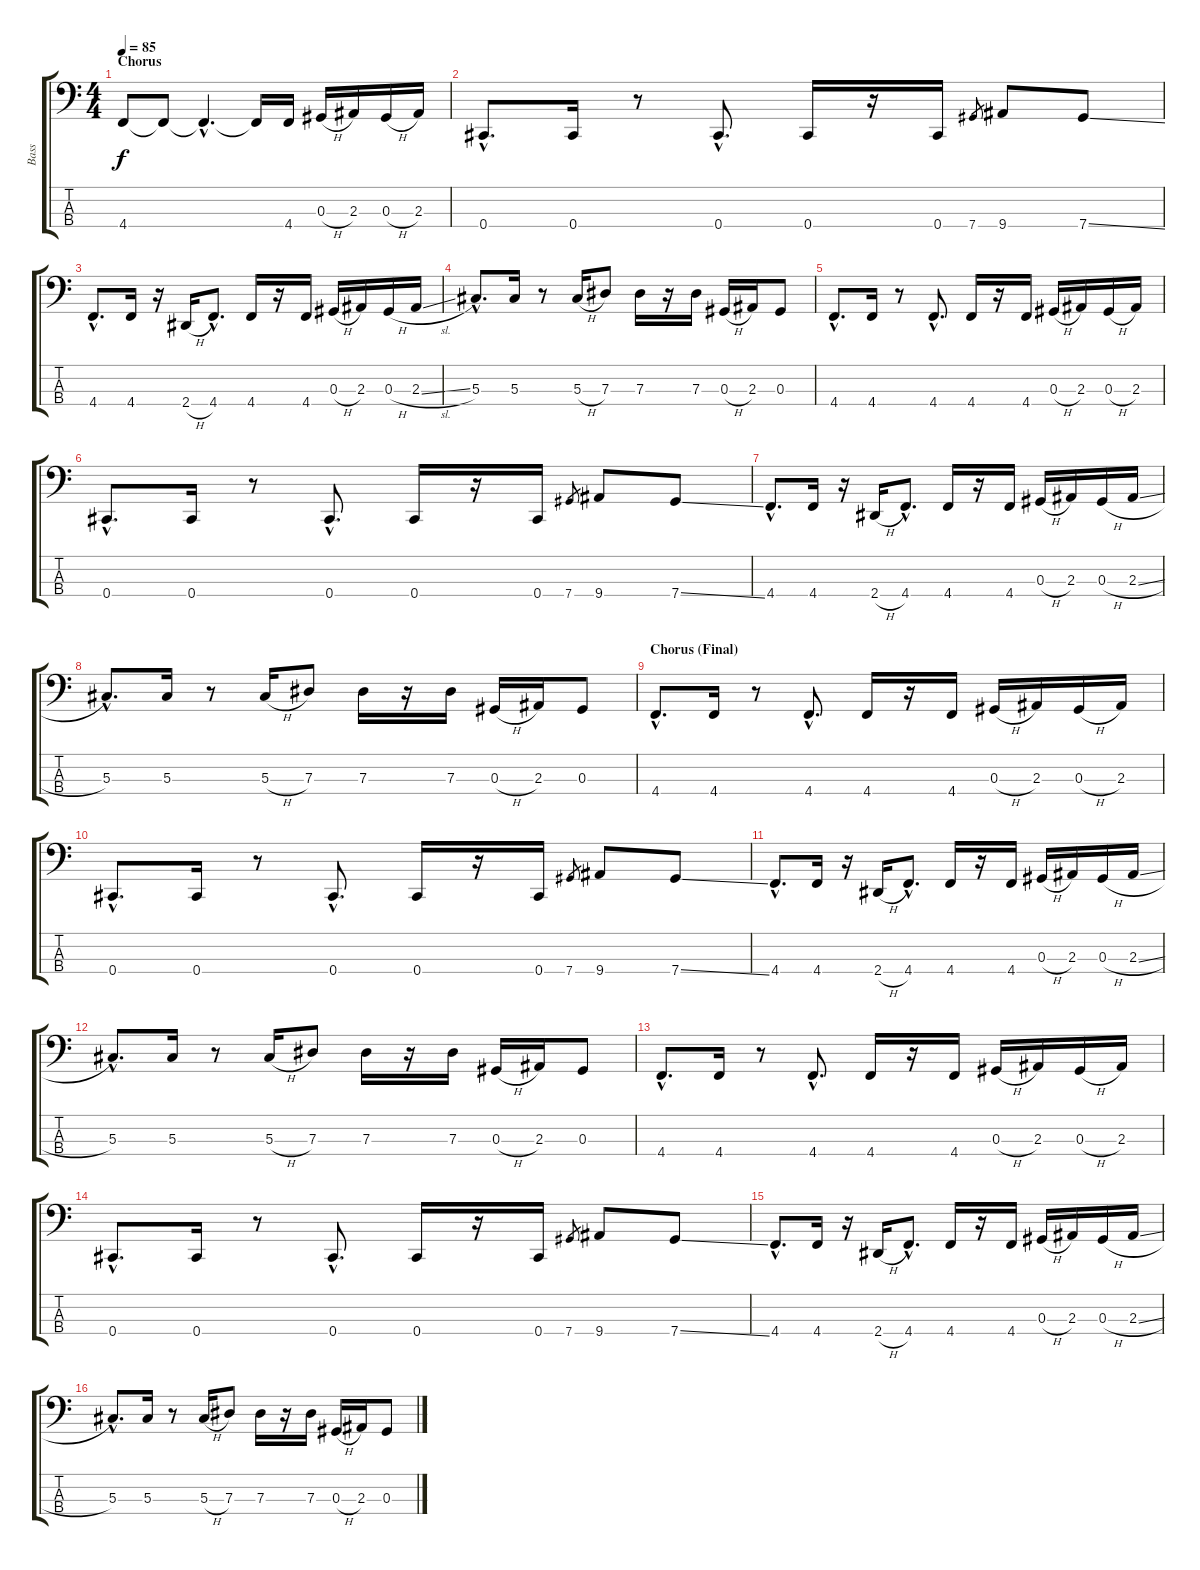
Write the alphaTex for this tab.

\track ("Bass" "Bass") {instrument electricbassfinger}
\staff {score tabs}
\tuning (Gb2 Db2 Ab1 Db1) {hide}
\ts (4 4)
\section ("" "Chorus")
\tempo 85
\clef f4
\ks c
4.4.8{dy f} 4.4{t}.8 4.4{hac t}.4{d} 4.4{t}.16 4.4.16 0.3{h}.16 2.3.16 0.3{h}.16 2.3.16 |
0.4{hac}.8{d} 0.4.16 r.8 0.4{hac}.8{d} 0.4.16 r.16 0.4.16 7.4.8{gr} 9.4.8 7.4{ss}.8 |
4.4{hac}.8{d} 4.4.16 r.16 2.4{h}.16 4.4{hac}.8{d} 4.4.16 r.16 4.4.16 0.3{h}.16 2.3.16 0.3{h}.16 2.3{sl}.16 |
5.3{hac}.8{d} 5.3.16 r.8 5.3{h}.16 7.3.8 7.3.16 r.16 7.3.16 0.3{h}.16 2.3.16 0.3.8 |
4.4{hac}.8{d} 4.4.16 r.8 4.4{hac}.8{d} 4.4.16 r.16 4.4.16 0.3{h}.16 2.3.16 0.3{h}.16 2.3.16 |
0.4{hac}.8{d} 0.4.16 r.8 0.4{hac}.8{d} 0.4.16 r.16 0.4.16 7.4.8{gr} 9.4.8 7.4{ss}.8 |
4.4{hac}.8{d} 4.4.16 r.16 2.4{h}.16 4.4{hac}.8{d} 4.4.16 r.16 4.4.16 0.3{h}.16 2.3.16 0.3{h}.16 2.3{sl}.16 |
5.3{hac}.8{d} 5.3.16 r.8 5.3{h}.16 7.3.8 7.3.16 r.16 7.3.16 0.3{h}.16 2.3.16 0.3.8 |
\section ("" "Chorus (Final)")
4.4{hac}.8{d} 4.4.16 r.8 4.4{hac}.8{d} 4.4.16 r.16 4.4.16 0.3{h}.16 2.3.16 0.3{h}.16 2.3.16 |
0.4{hac}.8{d} 0.4.16 r.8 0.4{hac}.8{d} 0.4.16 r.16 0.4.16 7.4.8{gr} 9.4.8 7.4{ss}.8 |
4.4{hac}.8{d} 4.4.16 r.16 2.4{h}.16 4.4{hac}.8{d} 4.4.16 r.16 4.4.16 0.3{h}.16 2.3.16 0.3{h}.16 2.3{sl}.16 |
5.3{hac}.8{d} 5.3.16 r.8 5.3{h}.16 7.3.8 7.3.16 r.16 7.3.16 0.3{h}.16 2.3.16 0.3.8 |
4.4{hac}.8{d} 4.4.16 r.8 4.4{hac}.8{d} 4.4.16 r.16 4.4.16 0.3{h}.16 2.3.16 0.3{h}.16 2.3.16 |
0.4{hac}.8{d} 0.4.16 r.8 0.4{hac}.8{d} 0.4.16 r.16 0.4.16 7.4.8{gr} 9.4.8 7.4{ss}.8 |
4.4{hac}.8{d} 4.4.16 r.16 2.4{h}.16 4.4{hac}.8{d} 4.4.16 r.16 4.4.16 0.3{h}.16 2.3.16 0.3{h}.16 2.3{sl}.16 |
5.3{hac}.8{d} 5.3.16 r.8 5.3{h}.16 7.3.8 7.3.16 r.16 7.3.16 0.3{h}.16 2.3.16 0.3.8
